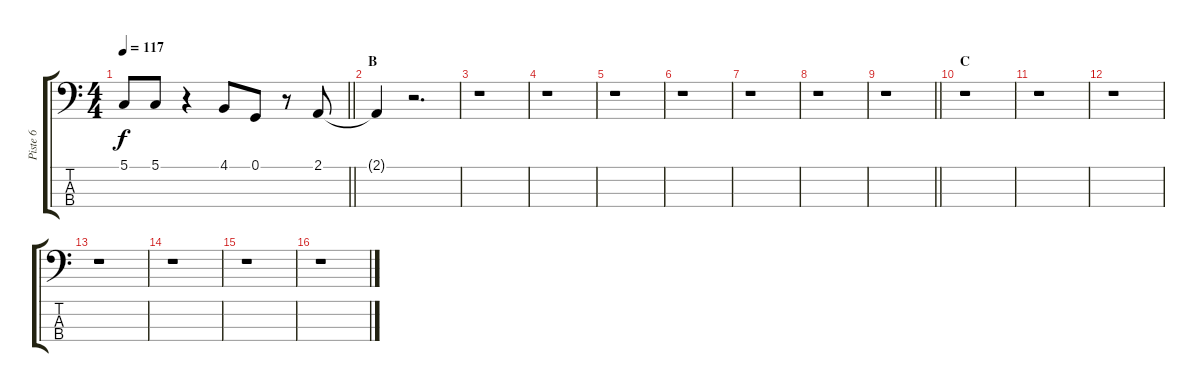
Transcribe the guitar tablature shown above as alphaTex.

\track ("Piste 6" "Piste 6") {instrument pizzicatostrings}
\staff {score tabs}
\tuning (G2 D2 A1 E1) {hide}
\ts (4 4)
\tempo 117
\clef f4
\barLineRight lightlight
\ks c
5.1.8{dy f} 5.1.8 r.4 4.1.8 0.1.8 r.8 2.1.8 |
\section ("" "B")
2.1{t}.4 r.2{d} |
r.1 |
r.1 |
r.1 |
r.1 |
r.1 |
r.1 |
\barLineRight lightlight
r.1 |
\section ("" "C")
r.1 |
r.1 |
r.1 |
r.1 |
r.1 |
r.1 |
r.1
